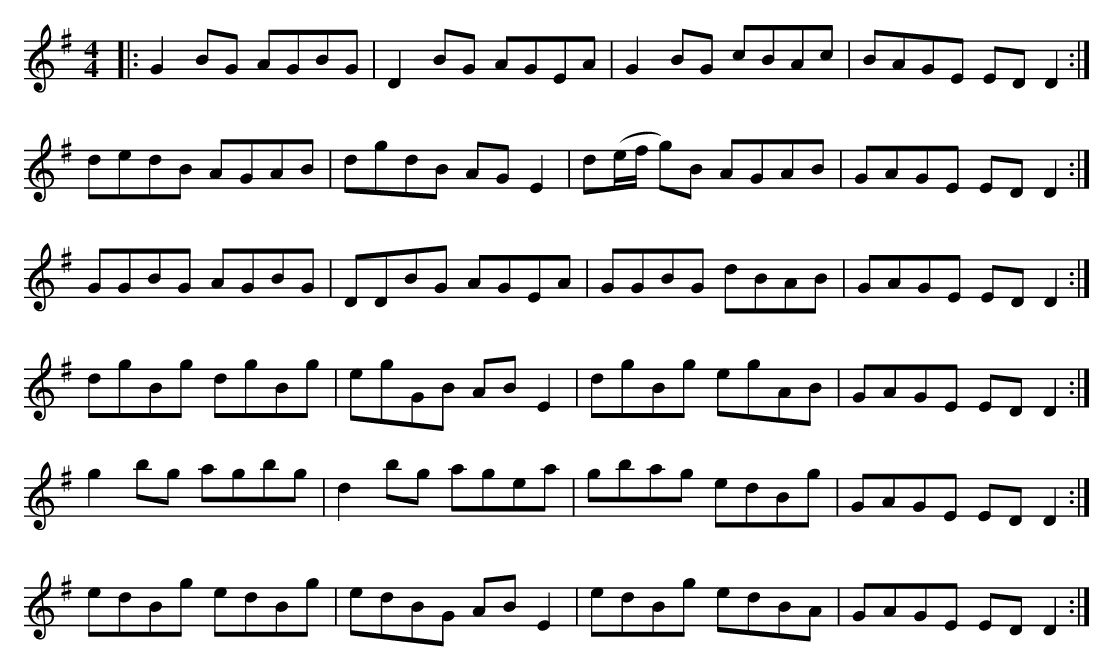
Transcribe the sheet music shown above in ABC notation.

X:1
M:4/4
K:G
|:G2BG AGBG|D2BG AGEA|G2BG cBAc|BAGE ED D2:|
dedB AGAB|dgdB AG E2|d(e/f/ g)B AGAB|GAGE ED D2:|
GGBG AGBG|DDBG AGEA|GGBG dBAB|GAGE ED D2:|
dgBg dgBg|egGB AB E2|dgBg egAB|GAGE ED D2:|
g2bg agbg|d2 bg agea|gbag edBg|GAGE EDD2:|
edBg edBg|edBG AB E2|edBg edBA|GAGE EDD2:|
